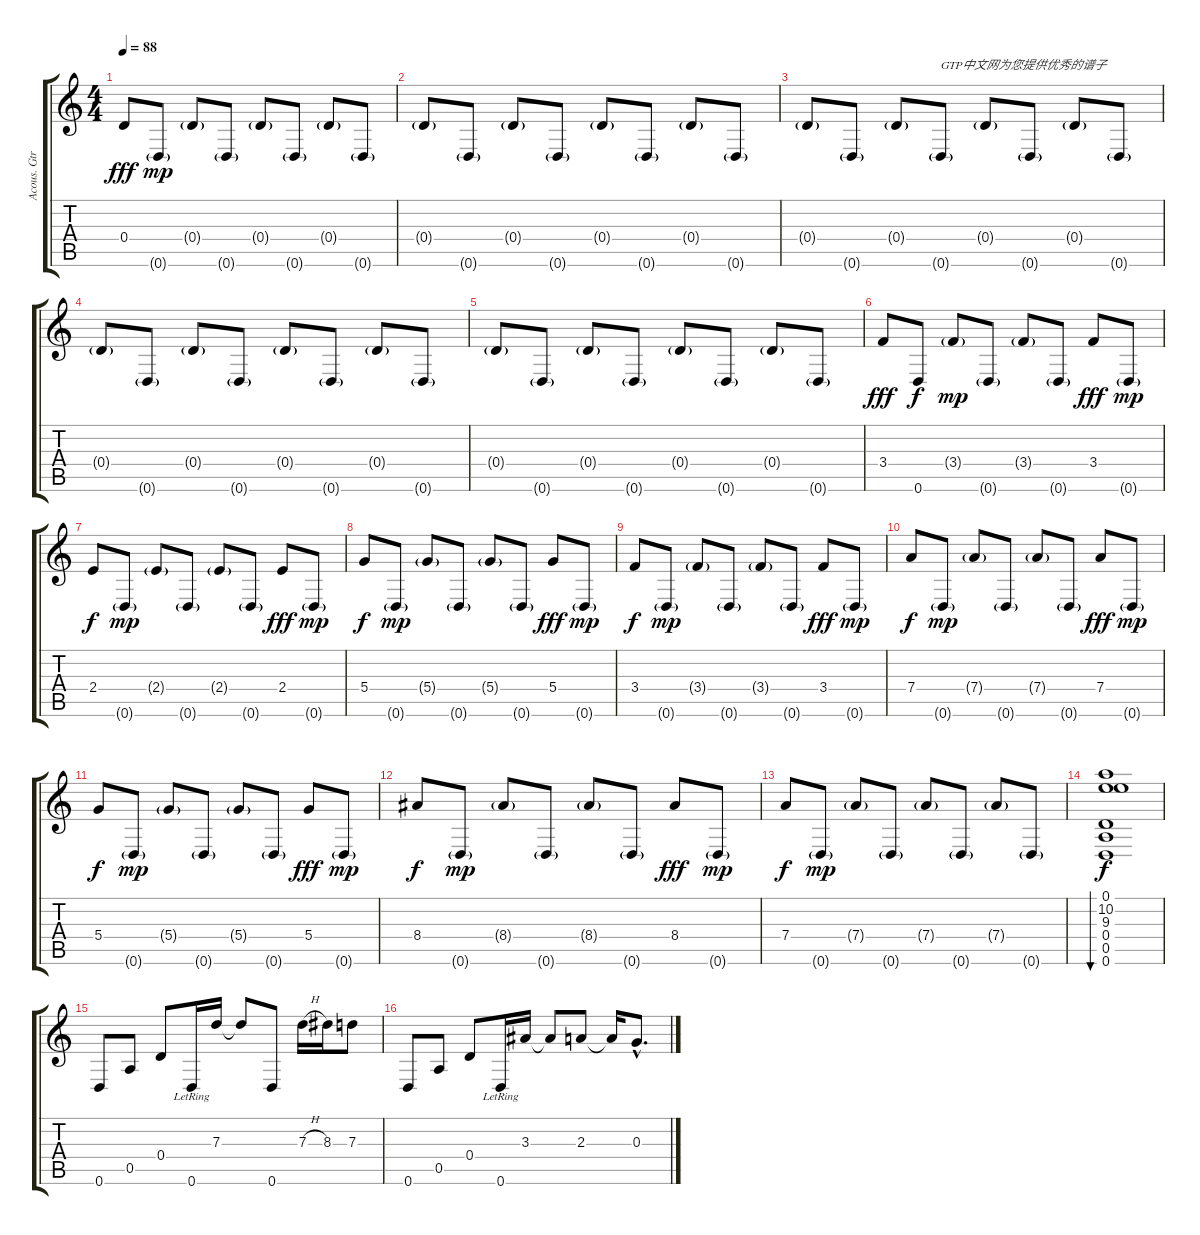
\track ("Acous. Gtr." "Acous. Gtr") {instrument acousticguitarsteel}
\staff {score tabs}
\tuning (E4 B3 G3 D3 A2 D2) {hide}
\ts (4 4)
\tempo 88
\clef g2
\ks c
0.4.8{dy fff instrument acousticguitarsteel} 0.6{g}.8{dy mp} 0.4{g}.8 0.6{g}.8 0.4{g}.8 0.6{g}.8 0.4{g}.8 0.6{g}.8 |
0.4{g}.8 0.6{g}.8 0.4{g}.8 0.6{g}.8 0.4{g}.8 0.6{g}.8 0.4{g}.8 0.6{g}.8 |
0.4{g}.8 0.6{g}.8 0.4{g}.8 0.6{g}.8{txt "GTP中文网为您提供优秀的谱子"} 0.4{g}.8 0.6{g}.8 0.4{g}.8 0.6{g}.8 |
0.4{g}.8 0.6{g}.8 0.4{g}.8 0.6{g}.8 0.4{g}.8 0.6{g}.8 0.4{g}.8 0.6{g}.8 |
0.4{g}.8 0.6{g}.8 0.4{g}.8 0.6{g}.8 0.4{g}.8 0.6{g}.8 0.4{g}.8 0.6{g}.8 |
3.4.8{dy fff} 0.6.8{dy f} 3.4{g}.8{dy mp} 0.6{g}.8 3.4{g}.8 0.6{g}.8 3.4.8{dy fff} 0.6{g}.8{dy mp} |
2.4.8{dy f} 0.6{g}.8{dy mp} 2.4{g}.8 0.6{g}.8 2.4{g}.8 0.6{g}.8 2.4.8{dy fff} 0.6{g}.8{dy mp} |
5.4.8{dy f} 0.6{g}.8{dy mp} 5.4{g}.8 0.6{g}.8 5.4{g}.8 0.6{g}.8 5.4.8{dy fff} 0.6{g}.8{dy mp} |
3.4.8{dy f} 0.6{g}.8{dy mp} 3.4{g}.8 0.6{g}.8 3.4{g}.8 0.6{g}.8 3.4.8{dy fff} 0.6{g}.8{dy mp} |
7.4.8{dy f} 0.6{g}.8{dy mp} 7.4{g}.8 0.6{g}.8 7.4{g}.8 0.6{g}.8 7.4.8{dy fff} 0.6{g}.8{dy mp} |
5.4.8{dy f} 0.6{g}.8{dy mp} 5.4{g}.8 0.6{g}.8 5.4{g}.8 0.6{g}.8 5.4.8{dy fff} 0.6{g}.8{dy mp} |
8.4.8{dy f} 0.6{g}.8{dy mp} 8.4{g}.8 0.6{g}.8 8.4{g}.8 0.6{g}.8 8.4.8{dy fff} 0.6{g}.8{dy mp} |
7.4.8{dy f} 0.6{g}.8{dy mp} 7.4{g}.8 0.6{g}.8 7.4{g}.8 0.6{g}.8 7.4{g}.8 0.6{g}.8 |
(0.1 10.2 9.3 0.4 0.5 0.6).1{bu 240 dy f} |
0.6.8 0.5.8 0.4.8 0.6{lr}.16 7.3.16 7.3{t}.8 0.6.8 7.3{h}.16 8.3.16 7.3.8 |
0.6.8 0.5.8 0.4.8 0.6{lr}.16 3.3.16 3.3{t}.8 2.3.8 2.3{t}.16 0.3{hac}.8{d}
